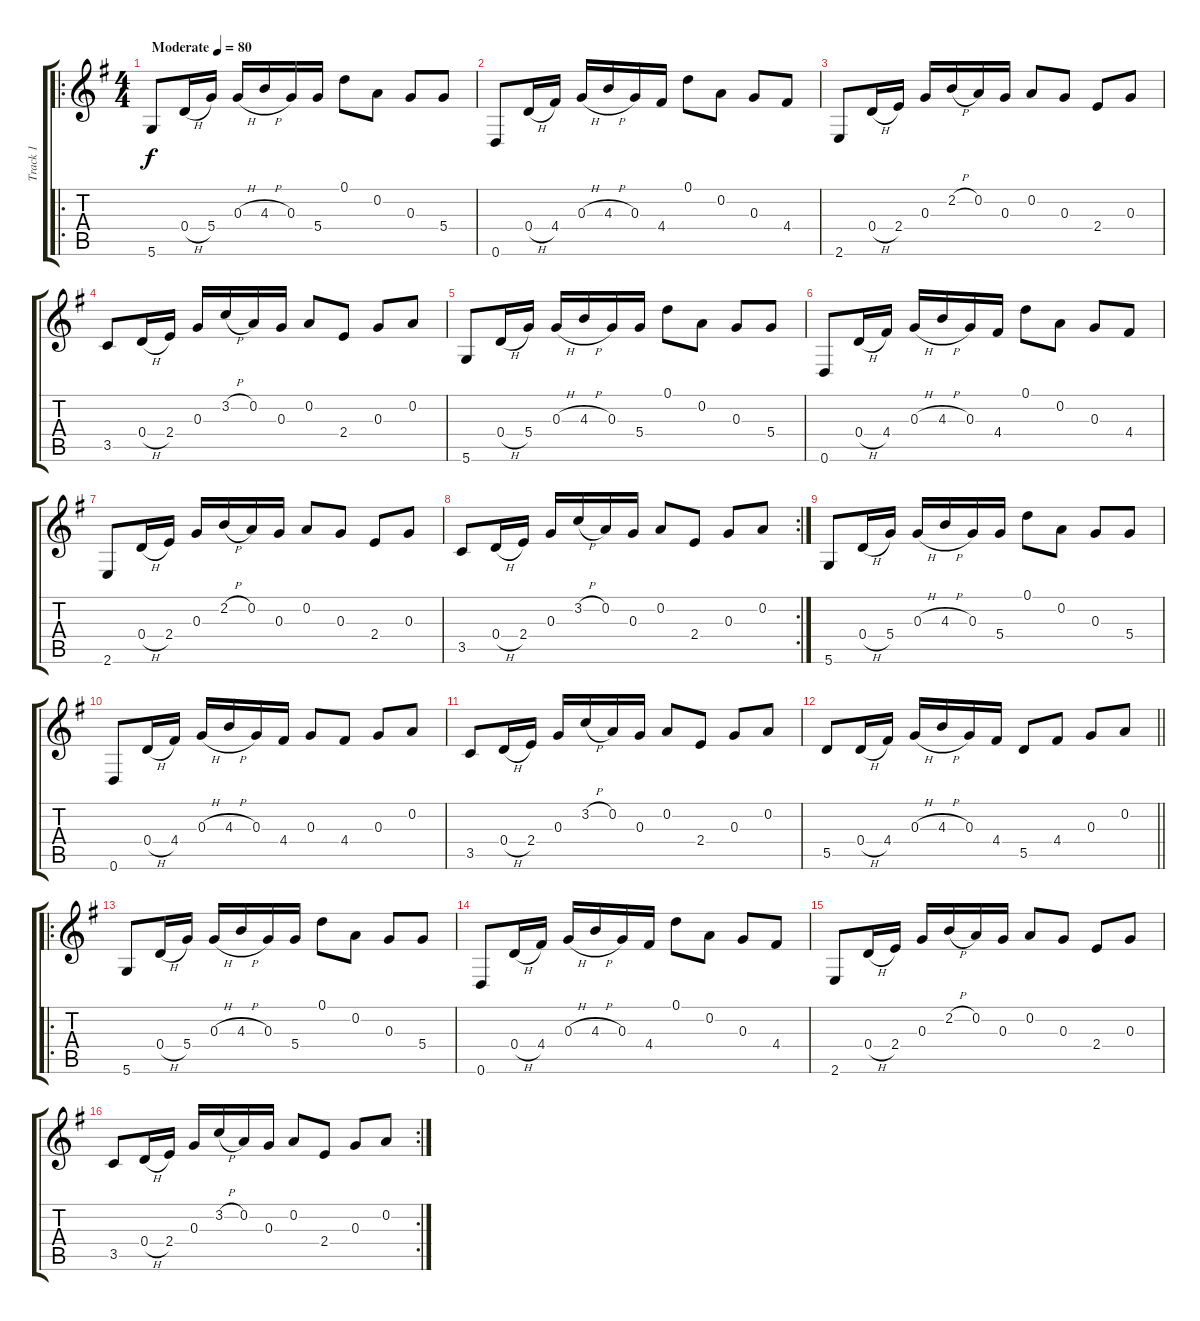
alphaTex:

\track ("Track 1" "Track 1") {instrument acousticguitarsteel}
\staff {score tabs}
\tuning (D4 A3 G3 D3 A2 D2) {hide}
\ro
\ts (4 4)
\tempo (80 "Moderate")
\clef g2
\ks eminor
5.6.8{dy f instrument acousticguitarsteel} 0.4{h}.16 5.4.16 0.3{h}.16 4.3{h}.16 0.3.16 5.4.16 0.1.8 0.2.8 0.3.8 5.4.8 |
0.6.8 0.4{h}.16 4.4.16 0.3{h}.16 4.3{h}.16 0.3.16 4.4.16 0.1.8 0.2.8 0.3.8 4.4.8 |
2.6.8 0.4{h}.16 2.4.16 0.3.16 2.2{h}.16 0.2.16 0.3.16 0.2.8 0.3.8 2.4.8 0.3.8 |
3.5.8 0.4{h}.16 2.4.16 0.3.16 3.2{h}.16 0.2.16 0.3.16 0.2.8 2.4.8 0.3.8 0.2.8 |
5.6.8 0.4{h}.16 5.4.16 0.3{h}.16 4.3{h}.16 0.3.16 5.4.16 0.1.8 0.2.8 0.3.8 5.4.8 |
0.6.8 0.4{h}.16 4.4.16 0.3{h}.16 4.3{h}.16 0.3.16 4.4.16 0.1.8 0.2.8 0.3.8 4.4.8 |
2.6.8 0.4{h}.16 2.4.16 0.3.16 2.2{h}.16 0.2.16 0.3.16 0.2.8 0.3.8 2.4.8 0.3.8 |
\rc 2
3.5.8 0.4{h}.16 2.4.16 0.3.16 3.2{h}.16 0.2.16 0.3.16 0.2.8 2.4.8 0.3.8 0.2.8 |
5.6.8 0.4{h}.16 5.4.16 0.3{h}.16 4.3{h}.16 0.3.16 5.4.16 0.1.8 0.2.8 0.3.8 5.4.8 |
0.6.8 0.4{h}.16 4.4.16 0.3{h}.16 4.3{h}.16 0.3.16 4.4.16 0.3.8 4.4.8 0.3.8 0.2.8 |
3.5.8 0.4{h}.16 2.4.16 0.3.16 3.2{h}.16 0.2.16 0.3.16 0.2.8 2.4.8 0.3.8 0.2.8 |
\barLineRight lightlight
5.5.8 0.4{h}.16 4.4.16 0.3{h}.16 4.3{h}.16 0.3.16 4.4.16 5.5.8 4.4.8 0.3.8 0.2.8 |
\ro
5.6.8 0.4{h}.16 5.4.16 0.3{h}.16 4.3{h}.16 0.3.16 5.4.16 0.1.8 0.2.8 0.3.8 5.4.8 |
0.6.8 0.4{h}.16 4.4.16 0.3{h}.16 4.3{h}.16 0.3.16 4.4.16 0.1.8 0.2.8 0.3.8 4.4.8 |
2.6.8 0.4{h}.16 2.4.16 0.3.16 2.2{h}.16 0.2.16 0.3.16 0.2.8 0.3.8 2.4.8 0.3.8 |
\rc 2
3.5.8 0.4{h}.16 2.4.16 0.3.16 3.2{h}.16 0.2.16 0.3.16 0.2.8 2.4.8 0.3.8 0.2.8
